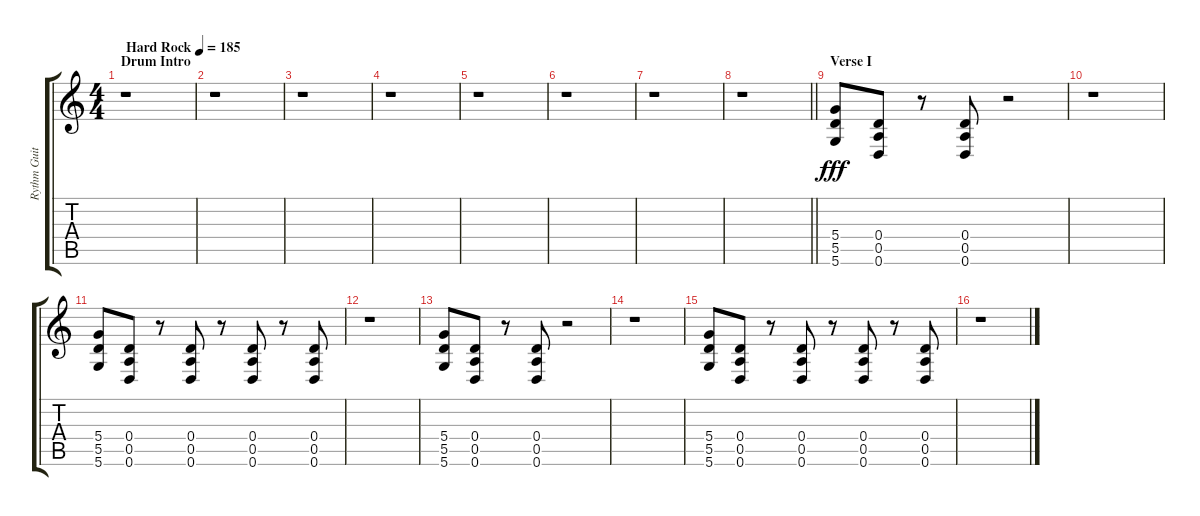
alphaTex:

\track ("Rythm Guitar" "Rythm Guit") {instrument distortionguitar}
\staff {score tabs}
\tuning (E4 B3 G3 D3 A2 D2) {hide}
\ts (4 4)
\section ("" "Drum Intro")
\tempo (185 "Hard Rock")
\clef g2
\ks c
r.1{dy fff instrument distortionguitar} |
r.1 |
r.1 |
r.1 |
r.1 |
r.1 |
r.1 |
\barLineRight lightlight
r.1 |
\section ("" "Verse I")
(5.4 5.5 5.6).8 (0.4 0.5 0.6).8 r.8 (0.4 0.5 0.6).8 r.2 |
r.1 |
(5.4 5.5 5.6).8 (0.4 0.5 0.6).8 r.8 (0.4 0.5 0.6).8 r.8 (0.4 0.5 0.6).8 r.8 (0.4 0.5 0.6).8 |
r.1 |
(5.4 5.5 5.6).8 (0.4 0.5 0.6).8 r.8 (0.4 0.5 0.6).8 r.2 |
r.1 |
(5.4 5.5 5.6).8 (0.4 0.5 0.6).8 r.8 (0.4 0.5 0.6).8 r.8 (0.4 0.5 0.6).8 r.8 (0.4 0.5 0.6).8 |
r.1
